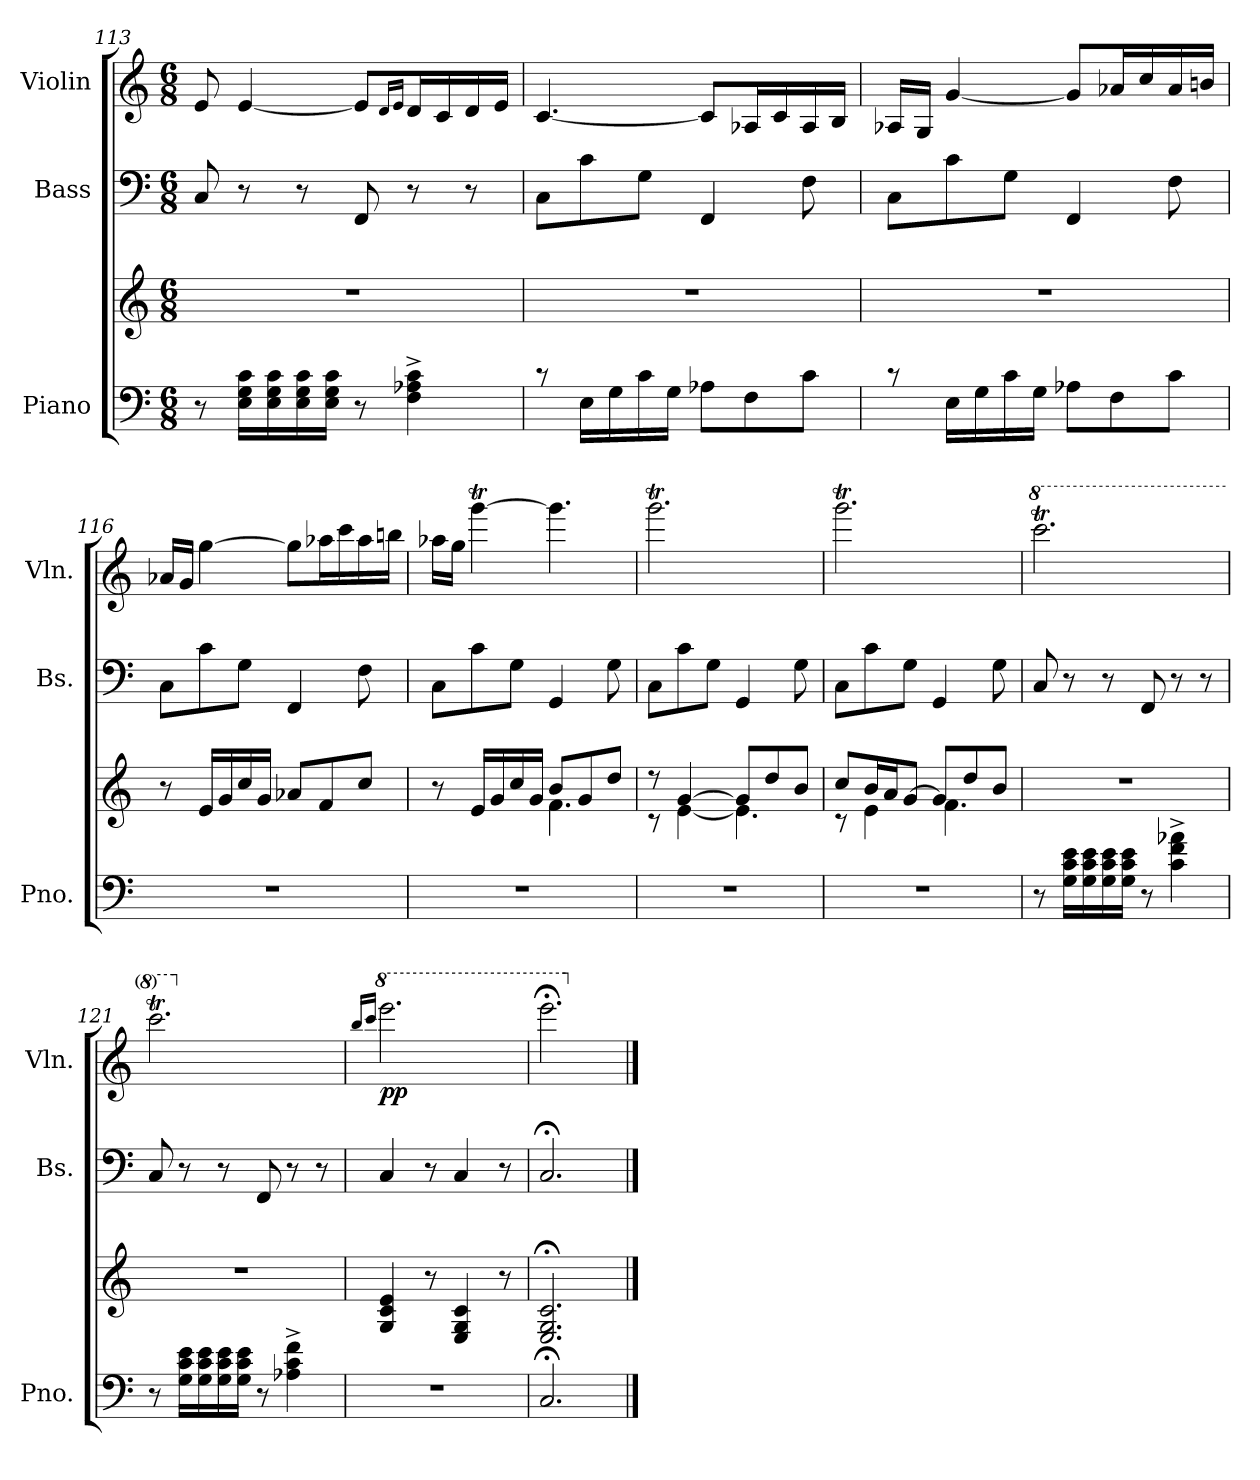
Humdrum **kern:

**kern	**kern	**kern	**kern	**dynam
*part3	*part3	*part2	*part1	*part1
*staff4	*staff3	*staff2	*staff1	*staff1
*I"Piano	*	*I"Bass	*I"Violin	*
*I'Pno.	*	*I'Bs.	*I'Vln.	*
*clefF4	*clefG2	*clefF4	*clefG2	*
*	*	*ITrd7c12	*	*
*k[]	*k[]	*k[]	*k[]	*
*C:	*C:	*C:	*C:	*
*M6/8	*M6/8	*M6/8	*M6/8	*
=113	=113	=113	=113	=113
8r	2.r	8CC/	8e/	.
16E\ 16G\ 16c\LL	.	8r	[4e/	.
16E\ 16G\ 16c\	.	.	.	.
16E\ 16G\ 16c\	.	8r	.	.
16E\ 16G\ 16c\JJ	.	.	.	.
8r	.	8FFF/	8e/L]	.
.	.	.	16qd/LL	.
.	.	.	16qe/JJ	.
4F\^> 4A-X\^> 4c\^>	.	8r	16d/L	.
.	.	.	16c/	.
.	.	8r	16d/	.
.	.	.	16e/JJ	.
!!LO:LB:g=z
=114	=114	=114	=114	=114
8rc	2.r	8CC\L	[4.c/	.
16E\LL	.	8C\	.	.
16G\	.	.	.	.
16c\	.	8GG\J	.	.
16G\JJ	.	.	.	.
8A-X\L	.	4FFF/	8c/L]	.
8F\	.	.	16A-X/L	.
.	.	.	16c/	.
8c\J	.	8FF\	16A-/	.
.	.	.	16B/JJ	.
=115	=115	=115	=115	=115
8rc	2.r	8CC\L	16A-X/LL	.
.	.	.	16G/JJ	.
16E\LL	.	8C\	[4g/	.
16G\	.	.	.	.
16c\	.	8GG\J	.	.
16G\JJ	.	.	.	.
8A-X\L	.	4FFF/	8g/L]	.
8F\	.	.	16a-X/L	.
.	.	.	16cc/	.
8c\J	.	8FF\	16a-/	.
.	.	.	16bn/JJ	.
=116	=116	=116	=116	=116
2.r	8r	8CC\L	16a-X/LL	.
.	.	.	16g/JJ	.
.	16e/LL	8C\	[4gg\	.
.	16g/	.	.	.
.	16cc/	8GG\J	.	.
.	16g/JJ	.	.	.
.	8a-X/L	4FFF/	8gg\L]	.
.	8f/	.	16aa-X\L	.
.	.	.	16ccc\	.
.	8cc/J	8FF\	16aa-\	.
.	.	.	16bbn\JJ	.
=117	=117	=117	=117	=117
*	*^	*	*	*
2.r	8r	4.ryy	8CC\L	16aa-X\LL	.
.	.	.	.	16gg\JJ	.
.	16e/LL	.	8C\	[4gggT\	.
.	16g/	.	.	.	.
.	16cc/	.	8GG\J	.	.
.	16g/JJ	.	.	.	.
.	8b/L	4.f\	4GGG/	4.ggg\]	.
.	8g/	.	.	.	.
.	8dd/J	.	8GG\	.	.
!!LO:LB:g=z
=118	=118	=118	=118	=118	=118
2.r	8r	8rc	8CC\L	2.gggT\	.
.	[>4g/	[<4e\	8C\	.	.
.	.	.	8GG\J	.	.
.	8g/L]	4.e\]	4GGG/	.	.
.	8dd/	.	.	.	.
.	8b/J	.	8GG\	.	.
=119	=119	=119	=119	=119	=119
2.r	8cc/L	8rc	8CC\L	2.gggT\	.
.	16b/L	4e\	8C\	.	.
.	16a/J	.	.	.	.
.	[>8g/J	.	8GG\J	.	.
.	8g/L]	4.f\	4GGG/	.	.
.	8dd/	.	.	.	.
.	8b/J	.	8GG\	.	.
*	*v	*v	*	*	*
=120	=120	=120	=120	=120
*	*	*	*8va	*
8r	2.r	8CC/	2.ccccT\	.
16G\ 16c\ 16e\LL	.	8r	.	.
16G\ 16c\ 16e\	.	.	.	.
16G\ 16c\ 16e\	.	8r	.	.
16G\ 16c\ 16e\JJ	.	.	.	.
8r	.	8FFF/	.	.
4c\^> 4f\^> 4a-X\^>	.	8r	.	.
.	.	8r	.	.
=121	=121	=121	=121	=121
8r	2.r	8CC/	2.ccccT\	.
16G\ 16c\ 16e\LL	.	8r	.	.
16G\ 16c\ 16e\	.	.	.	.
16G\ 16c\ 16e\	.	8r	.	.
16G\ 16c\ 16e\JJ	.	.	.	.
8r	.	8FFF/	.	.
4A-X\^> 4c\^> 4f\^>	.	8r	.	.
.	.	8r	.	.
=122	=122	=122	=122	=122
*	*	*	*X8va	*
.	.	.	16qbb/LL	.
.	.	.	16qccc/JJ	.
*	*	*	*8va	*
!	!	!	!	!LO:DY:b
2.r	4G/ 4c/ 4e/	4CC/	2.eeee\	pp
.	8r	8r	.	.
.	4E/ 4G/ 4c/	4CC/	.	.
.	8r	8r	.	.
=123	=123	=123	=123	=123
2.C;/	2.E/;< 2.G/;< 2.c/;<	2.CC;</	2.eeee;<\	.
*	*	*	*X8va	*
==	==	==	==	==
*-	*-	*-	*-	*-
